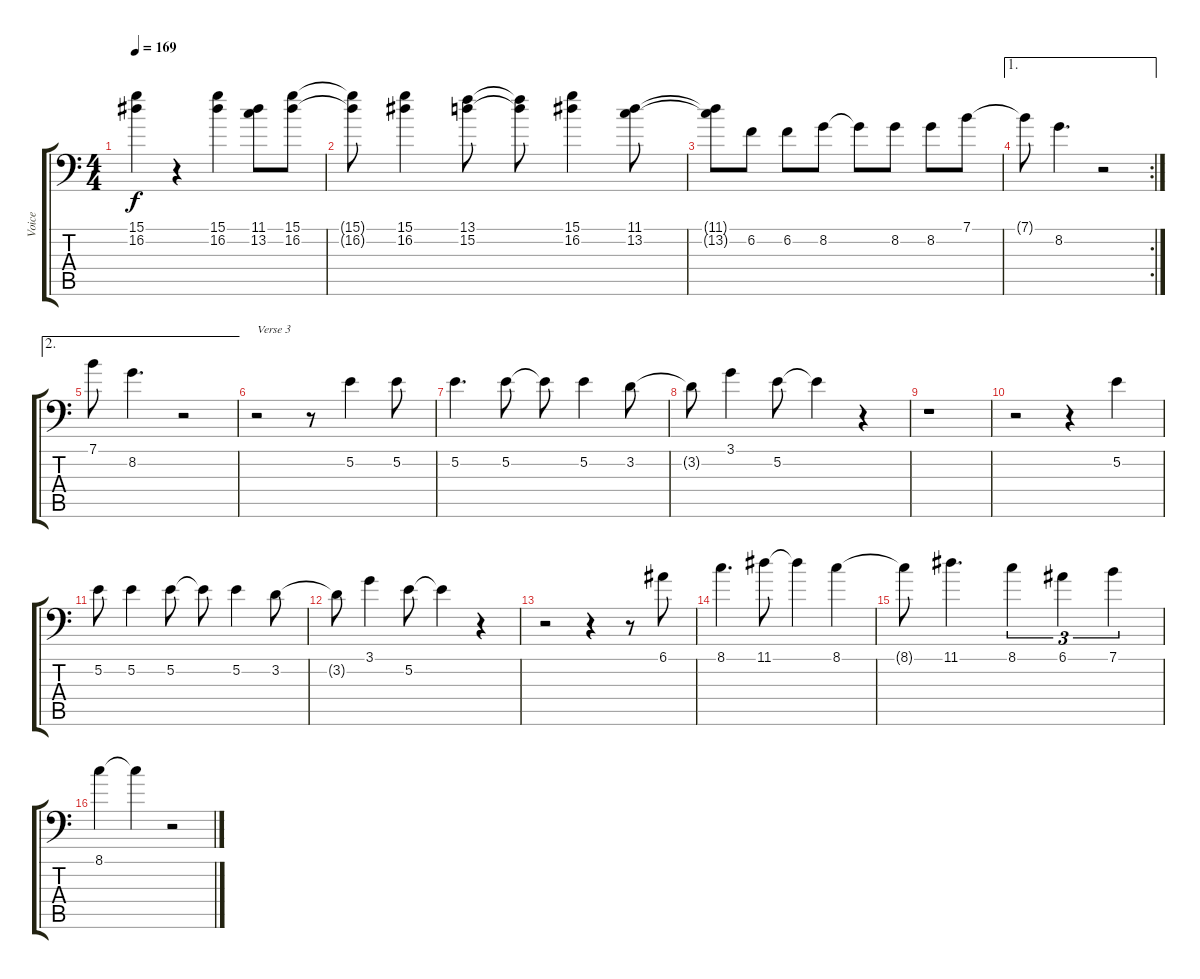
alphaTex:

\track ("Voice" "Voice") {instrument cello}
\staff {score tabs}
\tuning (E4 B3 G3 D3 A2 E2) {hide}
\ts (4 4)
\tempo 169
\clef f4
\ks c
(15.1 16.2).4{dy f} r.4 (15.1 16.2).4 (11.1 13.2).8 (15.1 16.2).8 |
(15.1{t} 16.2{t}).8 (15.1 16.2).4 (13.1 15.2).8 (13.1{t} 15.2{t}).8 (15.1 16.2).4 (11.1 13.2).8 |
(11.1{t} 13.2{t}).8 6.2.8 6.2.8 8.2.8 8.2{t}.8 8.2.8 8.2.8 7.1.8 |
\ae 1
\rc 2
7.1{t}.8 8.2.4{d} r.2 |
\ae 2
7.1.8 8.2.4{d} r.2 |
r.2{txt "Verse 3"} r.8 5.2.4 5.2.8 |
5.2.4{d} 5.2.8 5.2{t}.8 5.2.4 3.2.8 |
3.2{t}.8 3.1.4 5.2.8 5.2{t}.4 r.4 |
r.1 |
r.2 r.4 5.2.4 |
5.2.8 5.2.4 5.2.8 5.2{t}.8 5.2.4 3.2.8 |
3.2{t}.8 3.1.4 5.2.8 5.2{t}.4 r.4 |
r.2 r.4 r.8 6.1.8 |
8.1.4{d} 11.1.8 11.1{t}.4 8.1.4 |
8.1{t}.8 11.1.4{d} 8.1.4{tu (3 2)} 6.1.4{tu (3 2)} 7.1.4{tu (3 2)} |
8.1.4 8.1{t}.4 r.2
